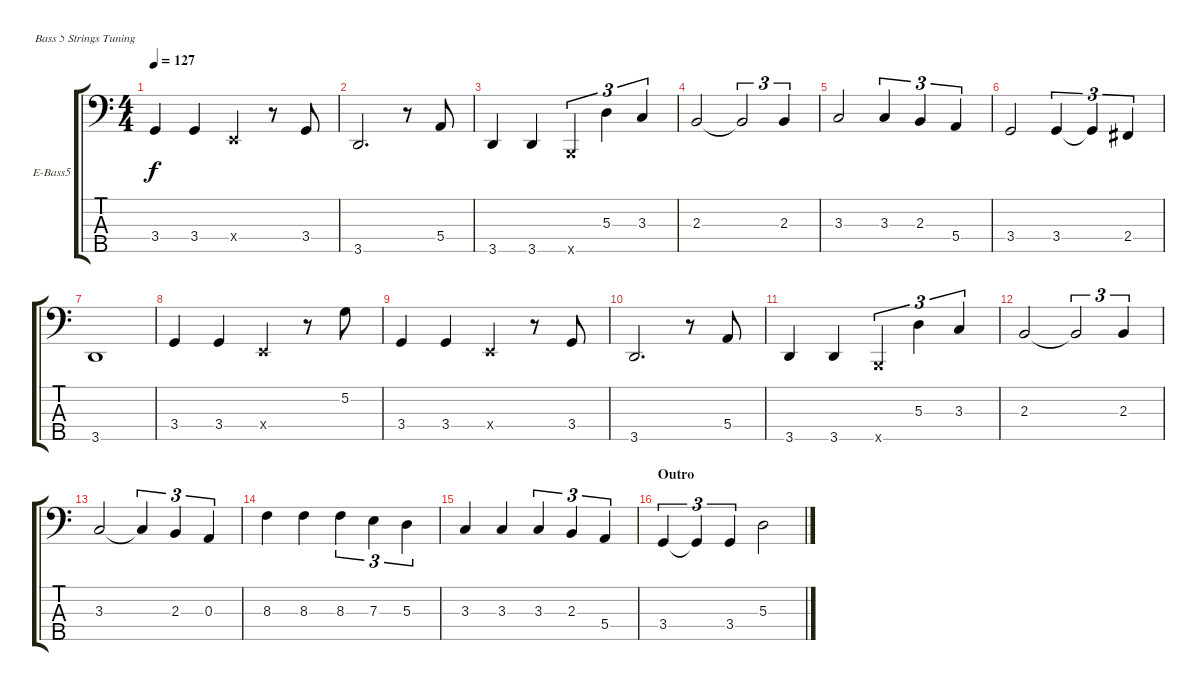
\bracketExtendMode groupsimilarinstruments
\firstSystemTrackNameOrientation horizontal
\otherSystemsTrackNameOrientation horizontal
\track ("Andreoli - Bass" "E-Bass5") {instrument electricbassfinger}
\staff {score tabs}
\tuning (G2 D2 A1 E1 B0)
\ts (4 4)
\tempo 127
\clef f4
\ks c
3.4.4{dy f} 3.4.4 0.4{x}.4 r.8 3.4.8 |
3.5.2{d} r.8 5.4.8 |
3.5.4 3.5.4 0.5{x}.4{tu (3 2)} 5.3.4{tu (3 2)} 3.3.4{tu (3 2)} |
2.3.2 2.3{t}.2{tu (3 2)} 2.3.4{tu (3 2)} |
3.3.2 3.3.4{tu (3 2)} 2.3.4{tu (3 2)} 5.4.4{tu (3 2)} |
3.4.2 3.4.4{tu (3 2)} 3.4{t}.4{tu (3 2)} 2.4.4{tu (3 2)} |
3.5.1 |
3.4.4 3.4.4 0.4{x}.4 r.8 5.2.8 |
3.4.4 3.4.4 0.4{x}.4 r.8 3.4.8 |
3.5.2{d} r.8 5.4.8 |
3.5.4 3.5.4 0.5{x}.4{tu (3 2)} 5.3.4{tu (3 2)} 3.3.4{tu (3 2)} |
2.3.2 2.3{t}.2{tu (3 2)} 2.3.4{tu (3 2)} |
3.3.2 3.3{t}.4{tu (3 2)} 2.3.4{tu (3 2)} 0.3.4{tu (3 2)} |
8.3.4 8.3.4 8.3.4{tu (3 2)} 7.3.4{tu (3 2)} 5.3.4{tu (3 2)} |
3.3.4 3.3.4 3.3.4{tu (3 2)} 2.3.4{tu (3 2)} 5.4.4{tu (3 2)} |
\section ("" "Outro")
3.4.4{tu (3 2)} 3.4{t}.4{tu (3 2)} 3.4.4{tu (3 2)} 5.3.2
